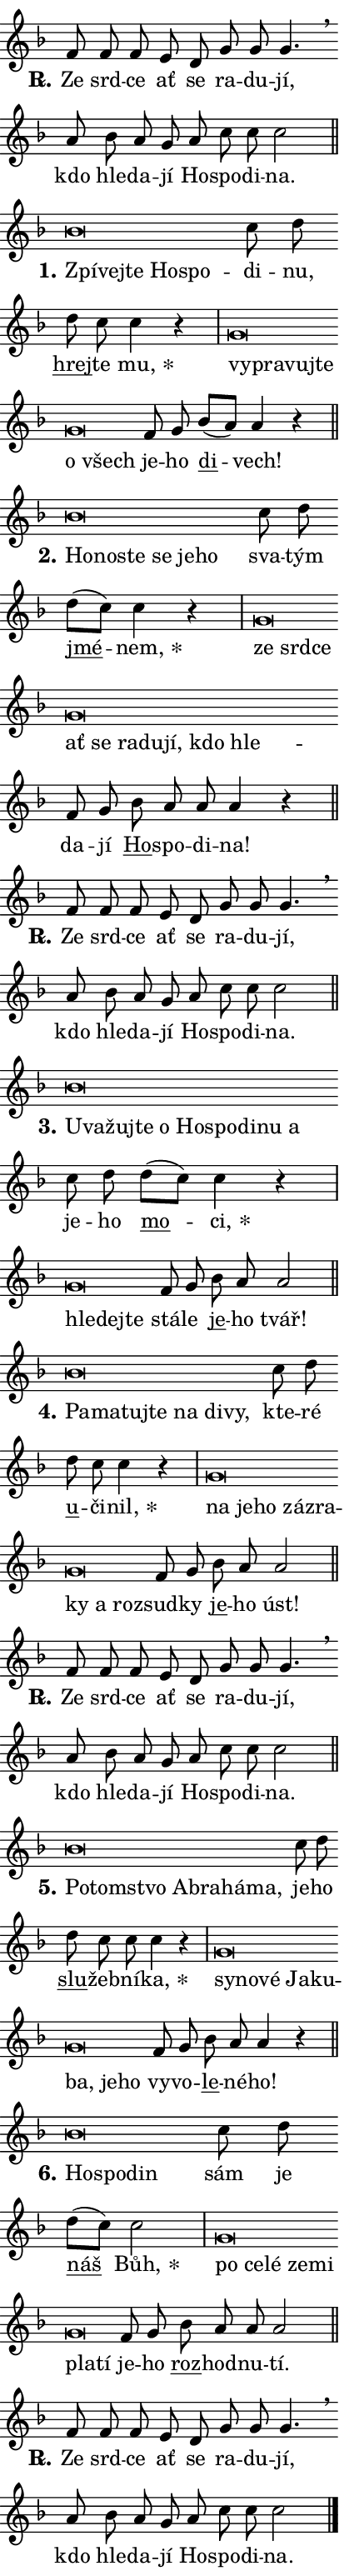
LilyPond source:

\version "2.24.0"
\header { tagline = "" }
\paper {
  indent = 0\cm
  top-margin = 0\cm
  right-margin = 0.13\cm % to fit lyric hyphens
  bottom-margin = 0\cm
  left-margin = 0\cm
  paper-width = 7\cm
  page-breaking = #ly:one-page-breaking
  system-system-spacing.basic-distance = #11
  score-system-spacing.basic-distance = #11
  ragged-last = ##f
}


%% Author: Thomas Morley
%% https://lists.gnu.org/archive/html/lilypond-user/2020-05/msg00002.html
#(define (line-position grob)
"Returns position of @var[grob} in current system:
   @code{'start}, if at first time-step
   @code{'end}, if at last time-step
   @code{'middle} otherwise
"
  (let* ((col (ly:item-get-column grob))
         (ln (ly:grob-object col 'left-neighbor))
         (rn (ly:grob-object col 'right-neighbor))
         (col-to-check-left (if (ly:grob? ln) ln col))
         (col-to-check-right (if (ly:grob? rn) rn col))
         (break-dir-left
           (and
             (ly:grob-property col-to-check-left 'non-musical #f)
             (ly:item-break-dir col-to-check-left)))
         (break-dir-right
           (and
             (ly:grob-property col-to-check-right 'non-musical #f)
             (ly:item-break-dir col-to-check-right))))
        (cond ((eqv? 1 break-dir-left) 'start)
              ((eqv? -1 break-dir-right) 'end)
              (else 'middle))))

#(define (tranparent-at-line-position vctor)
  (lambda (grob)
  "Relying on @code{line-position} select the relevant enry from @var{vctor}.
Used to determine transparency,"
    (case (line-position grob)
      ((end) (not (vector-ref vctor 0)))
      ((middle) (not (vector-ref vctor 1)))
      ((start) (not (vector-ref vctor 2))))))

noteHeadBreakVisibility =
#(define-music-function (break-visibility)(vector?)
"Makes @code{NoteHead}s transparent relying on @var{break-visibility}"
#{
  \override NoteHead.transparent =
    #(tranparent-at-line-position break-visibility)
#})

#(define delete-ledgers-for-transparent-note-heads
  (lambda (grob)
    "Reads whether a @code{NoteHead} is transparent.
If so this @code{NoteHead} is removed from @code{'note-heads} from
@var{grob}, which is supposed to be @code{LedgerLineSpanner}.
As a result ledgers are not printed for this @code{NoteHead}"
    (let* ((nhds-array (ly:grob-object grob 'note-heads))
           (nhds-list
             (if (ly:grob-array? nhds-array)
                 (ly:grob-array->list nhds-array)
                 '()))
           ;; Relies on the transparent-property being done before
           ;; Staff.LedgerLineSpanner.after-line-breaking is executed.
           ;; This is fragile ...
           (to-keep
             (remove
               (lambda (nhd)
                 (ly:grob-property nhd 'transparent #f))
               nhds-list)))
      ;; TODO find a better method to iterate over grob-arrays, similiar
      ;; to filter/remove etc for lists
      ;; For now rebuilt from scratch
      (set! (ly:grob-object grob 'note-heads)  '())
      (for-each
        (lambda (nhd)
          (ly:pointer-group-interface::add-grob grob 'note-heads nhd))
        to-keep))))

squashNotes = {
  \override NoteHead.X-extent = #'(-0.2 . 0.2)
  \override NoteHead.Y-extent = #'(-0.75 . 0)
  \override NoteHead.stencil =
    #(lambda (grob)
       (let ((pos (ly:grob-property grob 'staff-position)))
         (begin
           (if (< pos -7) (display "ERROR: Lower brevis then expected\n") (display "OK: Expected brevis position\n"))
           (if (<= pos -6) ly:text-interface::print ly:note-head::print))))
}
unSquashNotes = {
  \revert NoteHead.X-extent
  \revert NoteHead.Y-extent
  \revert NoteHead.stencil
}

hideNotes = \noteHeadBreakVisibility #begin-of-line-visible
unHideNotes = \noteHeadBreakVisibility #all-visible

% work-around for resetting accidentals
% https://lilypond.org/doc/v2.23/Documentation/notation/displaying-rhythms#unmetered-music
cadenzaMeasure = {
  \cadenzaOff
  \partial 1024 s1024
  \cadenzaOn
}

#(define-markup-command (accent layout props text) (markup?)
  "Underline accented syllable"
  (interpret-markup layout props
    #{\markup \override #'(offset . 4.3) \underline { #text }#}))

responsum = \markup \concat {
  "R" \hspace #-1.05 \path #0.1 #'((moveto 0 0.07) (lineto 0.9 0.8)) \hspace #0.05 "."
}

spaceSize = #0.6828661417322834 % exact space size for TeX Gyre Schola

\layout {
  \context {
    \Staff
    \remove "Time_signature_engraver"
    \override LedgerLineSpanner.after-line-breaking = #delete-ledgers-for-transparent-note-heads
  }
  \context {
    \Lyrics {
      \override LyricSpace.minimum-distance = \spaceSize
      \override LyricText.font-name = #"TeX Gyre Schola"
      \override LyricText.font-size = 1
      \override StanzaNumber.font-name = #"TeX Gyre Schola Bold"
      \override StanzaNumber.font-size = 1
    }
  }
  \context {
    \Score 
    \override NoteHead.text =
      #(lambda (grob) 
        (let ((pos (ly:grob-property grob 'staff-position)))
          #{\markup {
            \combine
              \halign #-0.55 \raise #(if (= pos -6) 0 0.5) \override #'(thickness . 2) \draw-line #'(3.2 . 0)
              \musicglyph "noteheads.sM1"
          }#}))
  }
}

% magnetic-lyrics.ily
%
%   written by
%     Jean Abou Samra <jean@abou-samra.fr>
%     Werner Lemberg <wl@gnu.org>
%
%   adapted by
%     Jiri Hon <jiri.hon@gmail.com>
%
% Version 2022-Apr-15

% https://www.mail-archive.com/lilypond-user@gnu.org/msg149350.html

#(define (Left_hyphen_pointer_engraver context)
   "Collect syllable-hyphen-syllable occurrences in lyrics and store
them in properties.  This engraver only looks to the left.  For
example, if the lyrics input is @code{foo -- bar}, it does the
following.

@itemize @bullet
@item
Set the @code{text} property of the @code{LyricHyphen} grob between
@q{foo} and @q{bar} to @code{foo}.

@item
Set the @code{left-hyphen} property of the @code{LyricText} grob with
text @q{foo} to the @code{LyricHyphen} grob between @q{foo} and
@q{bar}.
@end itemize

Use this auxiliary engraver in combination with the
@code{lyric-@/text::@/apply-@/magnetic-@/offset!} hook."
   (let ((hyphen #f)
         (text #f))
     (make-engraver
      (acknowledgers
       ((lyric-syllable-interface engraver grob source-engraver)
        (set! text grob)))
      (end-acknowledgers
       ((lyric-hyphen-interface engraver grob source-engraver)
        ;(when (not (grob::has-interface grob 'lyric-space-interface))
          (set! hyphen grob)));)
      ((stop-translation-timestep engraver)
       (when (and text hyphen)
         (ly:grob-set-object! text 'left-hyphen hyphen))
       (set! text #f)
       (set! hyphen #f)))))

#(define (lyric-text::apply-magnetic-offset! grob)
   "If the space between two syllables is less than the value in
property @code{LyricText@/.details@/.squash-threshold}, move the right
syllable to the left so that it gets concatenated with the left
syllable.

Use this function as a hook for
@code{LyricText@/.after-@/line-@/breaking} if the
@code{Left_@/hyphen_@/pointer_@/engraver} is active."
   (let ((hyphen (ly:grob-object grob 'left-hyphen #f)))
     (when hyphen
       (let ((left-text (ly:spanner-bound hyphen LEFT)))
         (when (grob::has-interface left-text 'lyric-syllable-interface)
           (let* ((common (ly:grob-common-refpoint grob left-text X))
                  (this-x-ext (ly:grob-extent grob common X))
                  (left-x-ext
                   (begin
                     ;; Trigger magnetism for left-text.
                     (ly:grob-property left-text 'after-line-breaking)
                     (ly:grob-extent left-text common X)))
                  ;; `delta` is the gap width between two syllables.
                  (delta (- (interval-start this-x-ext)
                            (interval-end left-x-ext)))
                  (details (ly:grob-property grob 'details))
                  (threshold (assoc-get 'squash-threshold details 0.2)))
             (when (< delta threshold)
               (let* (;; We have to manipulate the input text so that
                      ;; ligatures crossing syllable boundaries are not
                      ;; disabled.  For languages based on the Latin
                      ;; script this is essentially a beautification.
                      ;; However, for non-Western scripts it can be a
                      ;; necessity.
                      (lt (ly:grob-property left-text 'text))
                      (rt (ly:grob-property grob 'text))
                      (is-space (grob::has-interface hyphen 'lyric-space-interface))
                      (space (if is-space " " ""))
                      (extra-delta (if is-space spaceSize 0))
                      ;; Append new syllable.
                      (ltrt-space (if (and (string? lt) (string? rt))
                                (string-append lt space rt)
                                (make-concat-markup (list lt space rt))))
                      ;; Right-align `ltrt` to the right side.
                      (ltrt-space-markup (grob-interpret-markup
                               grob
                               (make-translate-markup
                                (cons (interval-length this-x-ext) 0)
                                (make-right-align-markup ltrt-space)))))
                 (begin
                   ;; Don't print `left-text`.
                   (ly:grob-set-property! left-text 'stencil #f)
                   ;; Set text and stencil (which holds all collected
                   ;; syllables so far) and shift it to the left.
                   (ly:grob-set-property! grob 'text ltrt-space)
                   (ly:grob-set-property! grob 'stencil ltrt-space-markup)
                   (ly:grob-translate-axis! grob (- (- delta extra-delta)) X))))))))))


#(define (lyric-hyphen::displace-bounds-first grob)
   ;; Make very sure this callback isn't triggered too early.
   (let ((left (ly:spanner-bound grob LEFT))
         (right (ly:spanner-bound grob RIGHT)))
     (ly:grob-property left 'after-line-breaking)
     (ly:grob-property right 'after-line-breaking)
     (ly:lyric-hyphen::print grob)))

squashThreshold = #0.4

\layout {
  \context {
    \Lyrics
    \consists #Left_hyphen_pointer_engraver
    \override LyricText.after-line-breaking =
      #lyric-text::apply-magnetic-offset!
    \override LyricHyphen.stencil = #lyric-hyphen::displace-bounds-first
    \override LyricText.details.squash-threshold = \squashThreshold
    \override LyricHyphen.minimum-distance = 0
    \override LyricHyphen.minimum-length = \squashThreshold
  }
}

squashText = \override LyricText.details.squash-threshold = 9999
unSquashText = \override LyricText.details.squash-threshold = \squashThreshold

leftText = \override LyricText.self-alignment-X = #LEFT
unLeftText = \revert LyricText.self-alignment-X

starOffset = #(lambda (grob) 
                (let ((x_offset (ly:self-alignment-interface::aligned-on-x-parent grob)))
                  (if (= x_offset 0) 0 (+ x_offset 1.2))))

star = #(define-music-function (syllable)(string?)
"Append star separator at the end of a syllable"
#{
  \once \override LyricText.X-offset = #starOffset
  \lyricmode { \markup {
    #syllable
    \override #'((font-name . "TeX Gyre Schola Bold")) \hspace #0.2 \lower #0.65 \larger "*"
  } }
#})

starAccent = #(define-music-function (syllable)(string?)
"Append star separator at the end of a syllable and make accent"
#{
  \once \override LyricText.X-offset = #starOffset
  \lyricmode { \markup {
    \accent #syllable
    \override #'((font-name . "TeX Gyre Schola Bold")) \hspace #0.2 \lower #0.65 \larger "*"
  } }
#})

breath = #(define-music-function (syllable)(string?)
"Append breathing indicator at the end of a syllable"
#{
  \lyricmode { \markup { #syllable "+" } }
#})

optionalBreath = #(define-music-function (syllable)(string?)
"Append optional breathing indicator at the end of a syllable"
#{
  \lyricmode { \markup { #syllable "(+)" } }
#})


\score {
    <<
        \new Voice = "melody" { \cadenzaOn \key f \major \relative { f'8 f f e d g g g4. \breathe \bar "" a8 bes a g \bar "" a c c c2 \cadenzaMeasure \bar "||" \break } }
        \new Lyrics \lyricsto "melody" { \lyricmode { \set stanza = \responsum
Ze srd -- ce ať se ra -- du -- jí, kdo hle -- da -- jí Ho -- spo -- di -- na. } }
    >>
    \layout {}
}

\score {
    <<
        \new Voice = "melody" { \cadenzaOn \key f \major \relative { \squashNotes bes'\breve*1/16 \hideNotes \breve*1/16 \bar "" \breve*1/16 \bar "" \breve*1/16 \breve*1/16 \bar "" \unHideNotes \unSquashNotes c8 d \bar "" d c c4 r \cadenzaMeasure \bar "|" \squashNotes g\breve*1/16 \hideNotes \breve*1/16 \bar "" \breve*1/16 \bar "" \breve*1/16 \bar "" \breve*1/16 \breve*1/16 \bar "" \unHideNotes \unSquashNotes f8 g \bar "" bes[( a)] a4 r \cadenzaMeasure \bar "||" \break } }
        \new Lyrics \lyricsto "melody" { \lyricmode { \set stanza = "1."
\leftText Zpí -- \squashText vej -- te Ho -- spo -- \unLeftText \unSquashText di -- nu, \markup \accent hrej -- te \star mu, \leftText vy -- \squashText pra -- vuj -- te o všech \unLeftText \unSquashText je -- ho \markup \accent di -- vech! } }
    >>
    \layout {}
}

\score {
    <<
        \new Voice = "melody" { \cadenzaOn \key f \major \relative { \squashNotes bes'\breve*1/16 \hideNotes \breve*1/16 \bar "" \breve*1/16 \bar "" \breve*1/16 \bar "" \breve*1/16 \breve*1/16 \bar "" \unHideNotes \unSquashNotes c8 d \bar "" d[( c)] c4 r \cadenzaMeasure \bar "|" \squashNotes g\breve*1/16 \hideNotes \breve*1/16 \bar "" \breve*1/16 \bar "" \breve*1/16 \bar "" \breve*1/16 \bar "" \breve*1/16 \bar "" \breve*1/16 \bar "" \breve*1/16 \bar "" \breve*1/16 \breve*1/16 \bar "" \unHideNotes \unSquashNotes f8 g \bar "" bes a a a4 r \cadenzaMeasure \bar "||" \break } }
        \new Lyrics \lyricsto "melody" { \lyricmode { \set stanza = "2."
\leftText Ho -- \squashText no -- ste se je -- ho \unLeftText \unSquashText sva -- tým \markup \accent jmé -- \star nem, \leftText ze \squashText srd -- ce ať se ra -- du -- jí, kdo hle -- \unLeftText \unSquashText da -- jí \markup \accent Ho -- spo -- di -- na! } }
    >>
    \layout {}
}

\score {
    <<
        \new Voice = "melody" { \cadenzaOn \key f \major \relative { f'8 f f e d g g g4. \breathe \bar "" a8 bes a g \bar "" a c c c2 \cadenzaMeasure \bar "||" \break } }
        \new Lyrics \lyricsto "melody" { \lyricmode { \set stanza = \responsum
Ze srd -- ce ať se ra -- du -- jí, kdo hle -- da -- jí Ho -- spo -- di -- na. } }
    >>
    \layout {}
}

\score {
    <<
        \new Voice = "melody" { \cadenzaOn \key f \major \relative { \squashNotes bes'\breve*1/16 \hideNotes \breve*1/16 \bar "" \breve*1/16 \bar "" \breve*1/16 \bar "" \breve*1/16 \bar "" \breve*1/16 \bar "" \breve*1/16 \bar "" \breve*1/16 \bar "" \breve*1/16 \breve*1/16 \bar "" \unHideNotes \unSquashNotes c8 d \bar "" d[( c)] c4 r \cadenzaMeasure \bar "|" \squashNotes g\breve*1/16 \hideNotes \breve*1/16 \breve*1/16 \bar "" \unHideNotes \unSquashNotes f8 g \bar "" bes a a2 \cadenzaMeasure \bar "||" \break } }
        \new Lyrics \lyricsto "melody" { \lyricmode { \set stanza = "3."
\leftText U -- \squashText va -- žuj -- te o Ho -- spo -- di -- nu a \unLeftText \unSquashText je -- ho \markup \accent mo -- \star ci, \leftText hle -- \squashText dej -- te \unLeftText \unSquashText stá -- le \markup \accent je -- ho tvář! } }
    >>
    \layout {}
}

\score {
    <<
        \new Voice = "melody" { \cadenzaOn \key f \major \relative { \squashNotes bes'\breve*1/16 \hideNotes \breve*1/16 \bar "" \breve*1/16 \bar "" \breve*1/16 \bar "" \breve*1/16 \bar "" \breve*1/16 \breve*1/16 \bar "" \unHideNotes \unSquashNotes c8 d \bar "" d c c4 r \cadenzaMeasure \bar "|" \squashNotes g\breve*1/16 \hideNotes \breve*1/16 \bar "" \breve*1/16 \bar "" \breve*1/16 \bar "" \breve*1/16 \bar "" \breve*1/16 \bar "" \breve*1/16 \breve*1/16 \bar "" \unHideNotes \unSquashNotes f8 g \bar "" bes a a2 \cadenzaMeasure \bar "||" \break } }
        \new Lyrics \lyricsto "melody" { \lyricmode { \set stanza = "4."
\leftText Pa -- \squashText ma -- tuj -- te na di -- vy, \unLeftText \unSquashText kte -- ré \markup \accent u -- či -- \star nil, \leftText na \squashText je -- ho zá -- zra -- ky a roz -- \unLeftText \unSquashText sud -- ky \markup \accent je -- ho úst! } }
    >>
    \layout {}
}

\score {
    <<
        \new Voice = "melody" { \cadenzaOn \key f \major \relative { f'8 f f e d g g g4. \breathe \bar "" a8 bes a g \bar "" a c c c2 \cadenzaMeasure \bar "||" \break } }
        \new Lyrics \lyricsto "melody" { \lyricmode { \set stanza = \responsum
Ze srd -- ce ať se ra -- du -- jí, kdo hle -- da -- jí Ho -- spo -- di -- na. } }
    >>
    \layout {}
}

\score {
    <<
        \new Voice = "melody" { \cadenzaOn \key f \major \relative { \squashNotes bes'\breve*1/16 \hideNotes \breve*1/16 \bar "" \breve*1/16 \bar "" \breve*1/16 \bar "" \breve*1/16 \bar "" \breve*1/16 \breve*1/16 \bar "" \unHideNotes \unSquashNotes c8 d \bar "" d c c c4 r \cadenzaMeasure \bar "|" \squashNotes g\breve*1/16 \hideNotes \breve*1/16 \bar "" \breve*1/16 \bar "" \breve*1/16 \bar "" \breve*1/16 \bar "" \breve*1/16 \bar "" \breve*1/16 \breve*1/16 \bar "" \unHideNotes \unSquashNotes f8 g \bar "" bes a a4 r \cadenzaMeasure \bar "||" \break } }
        \new Lyrics \lyricsto "melody" { \lyricmode { \set stanza = "5."
\leftText Po -- \squashText tom -- stvo Ab -- ra -- há -- ma, \unLeftText \unSquashText je -- ho \markup \accent slu -- žeb -- ní -- \star ka, \leftText sy -- \squashText no -- vé Ja -- ku -- ba, je -- ho \unLeftText \unSquashText vy -- vo -- \markup \accent le -- né -- ho! } }
    >>
    \layout {}
}

\score {
    <<
        \new Voice = "melody" { \cadenzaOn \key f \major \relative { \squashNotes bes'\breve*1/16 \hideNotes \breve*1/16 \breve*1/16 \bar "" \unHideNotes \unSquashNotes c8 d \bar "" d[( c)] c2 \cadenzaMeasure \bar "|" \squashNotes g\breve*1/16 \hideNotes \breve*1/16 \bar "" \breve*1/16 \bar "" \breve*1/16 \bar "" \breve*1/16 \bar "" \breve*1/16 \breve*1/16 \bar "" \unHideNotes \unSquashNotes f8 g \bar "" bes a a a2 \cadenzaMeasure \bar "||" \break } }
        \new Lyrics \lyricsto "melody" { \lyricmode { \set stanza = "6."
\leftText Ho -- \squashText spo -- din \unLeftText \unSquashText sám je \markup \accent náš \star Bůh, \leftText po \squashText ce -- lé ze -- mi pla -- tí \unLeftText \unSquashText je -- ho \markup \accent roz -- hod -- nu -- tí. } }
    >>
    \layout {}
}

\score {
    <<
        \new Voice = "melody" { \cadenzaOn \key f \major \relative { f'8 f f e d g g g4. \breathe \bar "" a8 bes a g \bar "" a c c c2 \cadenzaMeasure \bar "||" \break } \bar "|." }
        \new Lyrics \lyricsto "melody" { \lyricmode { \set stanza = \responsum
Ze srd -- ce ať se ra -- du -- jí, kdo hle -- da -- jí Ho -- spo -- di -- na. } }
    >>
    \layout {}
}
